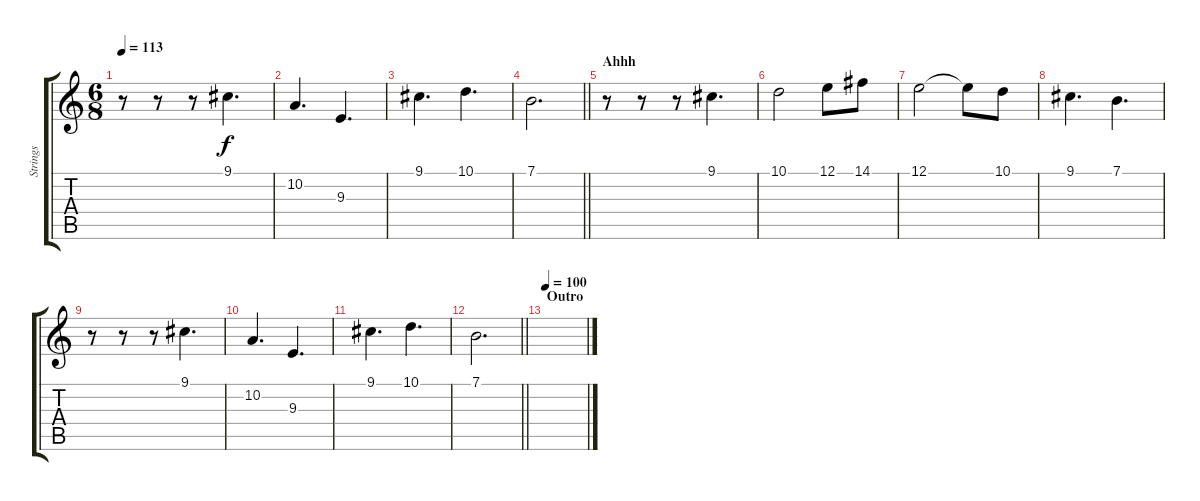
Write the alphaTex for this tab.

\track ("Strings" "Strings") {instrument stringensemble1}
\staff {score tabs}
\tuning (E4 B3 G3 D3 A2 E2) {hide}
\ts (6 8)
\tempo 113
\clef g2
\ks c
r.8{dy f} r.8 r.8 9.1.4{d} |
10.2.4{d} 9.3.4{d} |
9.1.4{d} 10.1.4{d} |
\barLineRight lightlight
7.1.2{d} |
\section ("" "Ahhh")
r.8 r.8 r.8 9.1.4{d} |
10.1.2 12.1.8 14.1.8 |
12.1.2 12.1{t}.8 10.1.8 |
9.1.4{d} 7.1.4{d} |
r.8 r.8 r.8 9.1.4{d} |
10.2.4{d} 9.3.4{d} |
9.1.4{d} 10.1.4{d} |
\barLineRight lightlight
7.1.2{d} |
\section ("" "Outro")
\tempo 100
